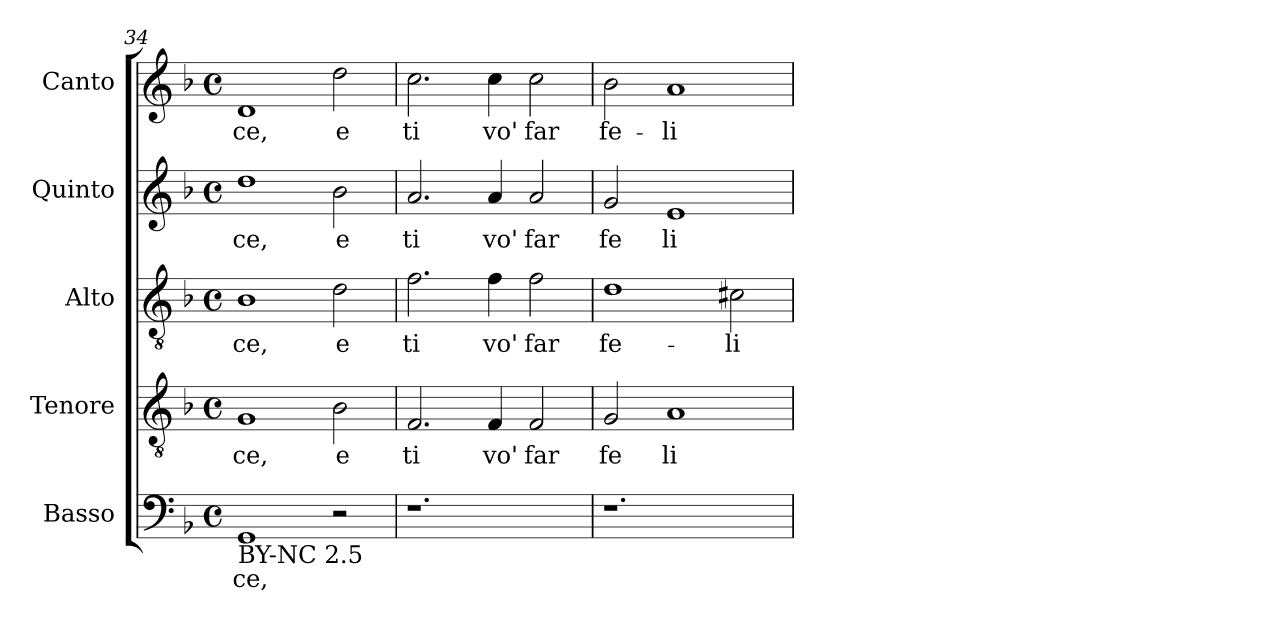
**kern	**text	**kern	**text	**kern	**text	**kern	**text	**kern	**text
*part5	*part5	*part4	*part4	*part3	*part3	*part2	*part2	*part1	*part1
*staff5	*staff5	*staff4	*staff4	*staff3	*staff3	*staff2	*staff2	*staff1	*staff1
*I"Basso	*	*I"Tenore	*	*I"Alto	*	*I"Quinto	*	*I"Canto	*
*clefF4	*	*clefGv2	*	*clefGv2	*	*clefG2	*	*clefG2	*
*ITrd-3c-5	*	*ITrd-3c-5	*	*ITrd-3c-5	*	*	*	*ITrd-3c-5	*
*k[b-e-]	*	*k[b-e-]	*	*k[b-e-]	*	*k[b-]	*	*k[b-e-]	*
*B-:	*	*B-:	*	*B-:	*	*F:	*	*B-:	*
*M4/4	*	*M4/4	*	*M4/4	*	*M4/4	*	*M4/4	*
*met(c)	*	*met(c)	*	*met(c)	*	*met(c)	*	*met(c)	*
=34	=34	=34	=34	=34	=34	=34	=34	=34	=34
!LO:TX:b:t=BY-NC 2.5	!	!	!	!	!	!	!	!	!
!	!LO:LY:b:cj	!	!LO:LY:b:cj	!	!LO:LY:b:cj	!	!LO:LY:b:cj	!	!LO:LY:b:cj
1C	ce,	1c	ce,	1e-	ce,	1dd	ce,	1g	ce,
!	!	!	!LO:LY:b:cj	!	!LO:LY:b:cj	!	!LO:LY:b:cj	!	!LO:LY:b:cj
2r	.	2e-\	e	2g\	e	2b-\	e	2gg\	e
=35	=35	=35	=35	=35	=35	=35	=35	=35	=35
!	!	!	!LO:LY:b:cj	!	!LO:LY:b:cj	!	!LO:LY:b:cj	!	!LO:LY:b:cj
1.r	.	2.B-/	ti	2.b-\	ti	2.a/	ti	2.ff\	ti
!	!	!	!LO:LY:b:cj	!	!LO:LY:b:cj	!	!LO:LY:b:cj	!	!LO:LY:b:cj
.	.	4B-/	vo'	4b-\	vo'	4a/	vo'	4ff\	vo'
!	!	!	!LO:LY:b:cj	!	!LO:LY:b:cj	!	!LO:LY:b:cj	!	!LO:LY:b:cj
.	.	2B-/	far	2b-\	far	2a/	far	2ff\	far
!!LO:PB:g=z
=36	=36	=36	=36	=36	=36	=36	=36	=36	=36
!	!	!	!LO:LY:b:cj	!	!LO:LY:b:cj	!	!LO:LY:b:cj	!	!LO:LY:b:cj
1.r	.	2c/	fe	1g	fe-	2g/	fe	2ee-\	fe-
!	!	!	!LO:LY:b:cj	!	!	!	!LO:LY:b:cj	!	!LO:LY:b:cj
.	.	1d	li	.	.	1e	li	1dd	-li-
!	!	!	!	!	!LO:LY:b:cj	!	!	!	!
.	.	.	.	2f#X\	-li-	.	.	.	.
=	=	=	=	=	=	=	=	=	=
*-	*-	*-	*-	*-	*-	*-	*-	*-	*-
